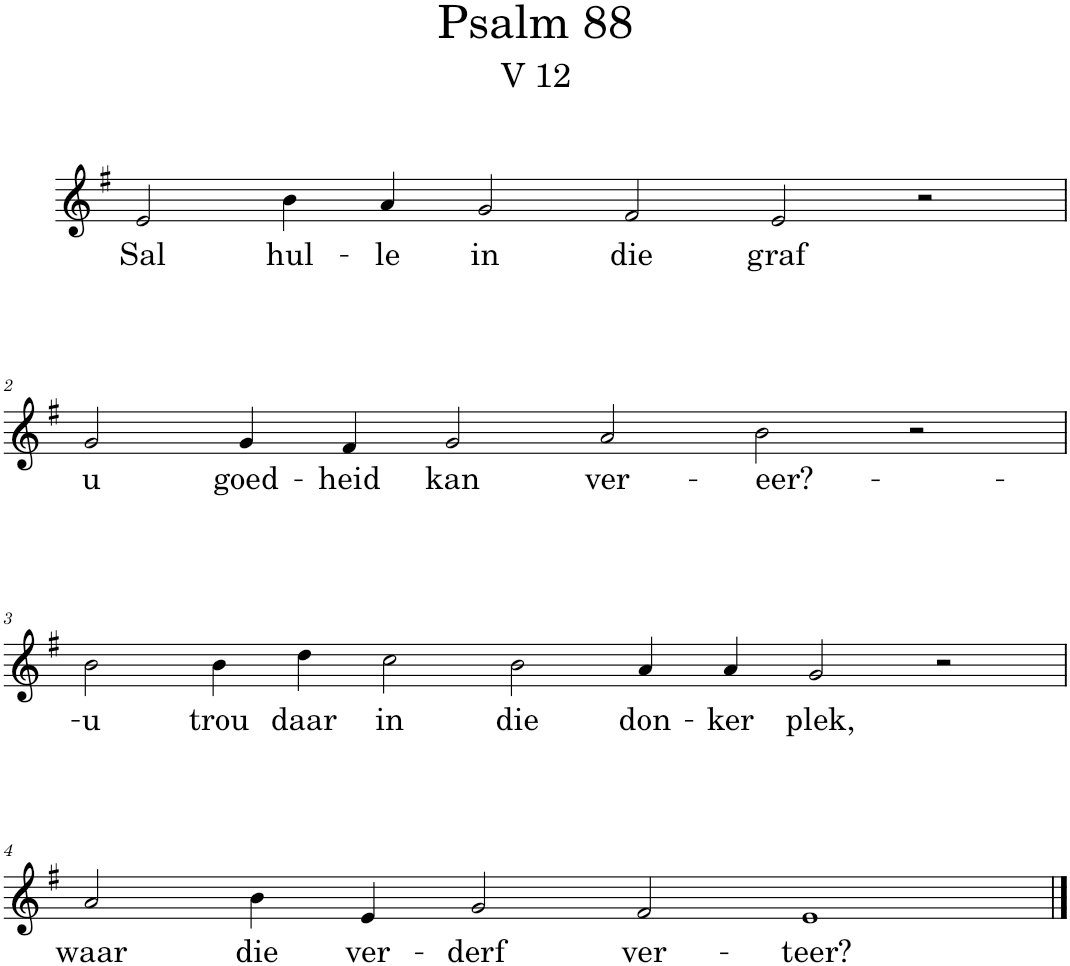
**kern	**text
*part1	*part1
*staff1	*staff1
*I"Pipe Organ	*
*I'Org.	*
*clefG2	*
*k[f#]	*
*M12/4	*
=1	=1
!	!LO:LY:b
2e/	Sal
!	!LO:LY:b
4b\	hul-
!	!LO:LY:b
4a/	-le
!	!LO:LY:b
2g/	in
!	!LO:LY:b
2f#/	die
!	!LO:LY:b
2e/	graf
2r	.
!!LO:LB:g=z
=2	=2
!	!LO:LY:b
2g/	u
!	!LO:LY:b
4g/	goed-
!	!LO:LY:b
4f#/	-heid
!	!LO:LY:b
2g/	kan
!	!LO:LY:b
2a/	ver-
!	!LO:LY:b
2b\	-eer?-
2r	.
!!LO:LB:g=z
=3	=3
*M14/4	*
!	!LO:LY:b
2b\	-u
!	!LO:LY:b
4b\	trou
!	!LO:LY:b
4dd\	daar
!	!LO:LY:b
2cc\	in
!	!LO:LY:b
2b\	die
!	!LO:LY:b
4a/	don-
!	!LO:LY:b
4a/	-ker
!	!LO:LY:b
2g/	plek,
2r	.
!!LO:LB:g=z
=4	=4
*M12/4	*
!	!LO:LY:b
2a/	waar
!	!LO:LY:b
4b\	die
!	!LO:LY:b
4e/	ver-
!	!LO:LY:b
2g/	-derf
!	!LO:LY:b
2f#/	ver-
!	!LO:LY:b
1e	-teer?
==	==
*-	*-
